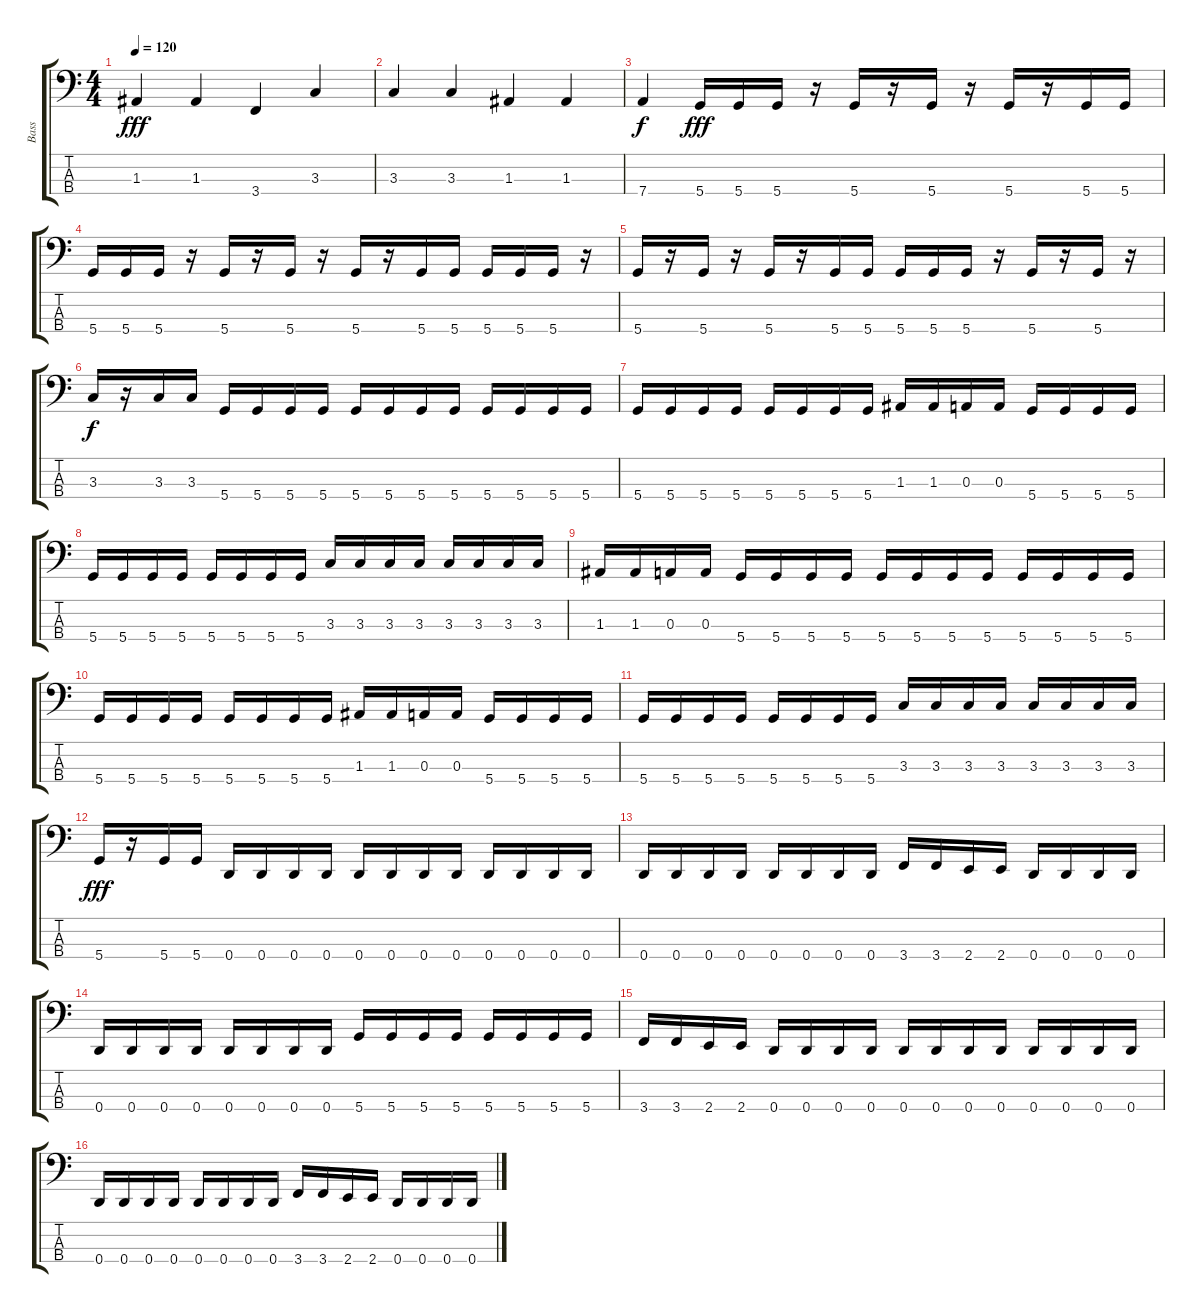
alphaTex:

\track ("Bass" "Bass") {instrument electricbassfinger}
\staff {score tabs}
\tuning (G2 D2 A1 D1) {hide}
\ts (4 4)
\tempo 120
\clef f4
\ks c
1.3.4{dy fff} 1.3.4 3.4.4 3.3.4 |
3.3.4 3.3.4 1.3.4 1.3.4 |
7.4.4{dy f} 5.4.16{dy fff} 5.4.16 5.4.16 r.16 5.4.16 r.16 5.4.16 r.16 5.4.16 r.16 5.4.16 5.4.16 |
5.4.16 5.4.16 5.4.16 r.16 5.4.16 r.16 5.4.16 r.16 5.4.16 r.16 5.4.16 5.4.16 5.4.16 5.4.16 5.4.16 r.16 |
5.4.16 r.16 5.4.16 r.16 5.4.16 r.16 5.4.16 5.4.16 5.4.16 5.4.16 5.4.16 r.16 5.4.16 r.16 5.4.16 r.16 |
3.3.16{dy f} r.16 3.3.16 3.3.16 5.4.16 5.4.16 5.4.16 5.4.16 5.4.16 5.4.16 5.4.16 5.4.16 5.4.16 5.4.16 5.4.16 5.4.16 |
5.4.16 5.4.16 5.4.16 5.4.16 5.4.16 5.4.16 5.4.16 5.4.16 1.3.16 1.3.16 0.3.16 0.3.16 5.4.16 5.4.16 5.4.16 5.4.16 |
5.4.16 5.4.16 5.4.16 5.4.16 5.4.16 5.4.16 5.4.16 5.4.16 3.3.16 3.3.16 3.3.16 3.3.16 3.3.16 3.3.16 3.3.16 3.3.16 |
1.3.16 1.3.16 0.3.16 0.3.16 5.4.16 5.4.16 5.4.16 5.4.16 5.4.16 5.4.16 5.4.16 5.4.16 5.4.16 5.4.16 5.4.16 5.4.16 |
5.4.16 5.4.16 5.4.16 5.4.16 5.4.16 5.4.16 5.4.16 5.4.16 1.3.16 1.3.16 0.3.16 0.3.16 5.4.16 5.4.16 5.4.16 5.4.16 |
5.4.16 5.4.16 5.4.16 5.4.16 5.4.16 5.4.16 5.4.16 5.4.16 3.3.16 3.3.16 3.3.16 3.3.16 3.3.16 3.3.16 3.3.16 3.3.16 |
5.4.16{dy fff} r.16 5.4.16 5.4.16 0.4.16 0.4.16 0.4.16 0.4.16 0.4.16 0.4.16 0.4.16 0.4.16 0.4.16 0.4.16 0.4.16 0.4.16 |
0.4.16 0.4.16 0.4.16 0.4.16 0.4.16 0.4.16 0.4.16 0.4.16 3.4.16 3.4.16 2.4.16 2.4.16 0.4.16 0.4.16 0.4.16 0.4.16 |
0.4.16 0.4.16 0.4.16 0.4.16 0.4.16 0.4.16 0.4.16 0.4.16 5.4.16 5.4.16 5.4.16 5.4.16 5.4.16 5.4.16 5.4.16 5.4.16 |
3.4.16 3.4.16 2.4.16 2.4.16 0.4.16 0.4.16 0.4.16 0.4.16 0.4.16 0.4.16 0.4.16 0.4.16 0.4.16 0.4.16 0.4.16 0.4.16 |
0.4.16 0.4.16 0.4.16 0.4.16 0.4.16 0.4.16 0.4.16 0.4.16 3.4.16 3.4.16 2.4.16 2.4.16 0.4.16 0.4.16 0.4.16 0.4.16
